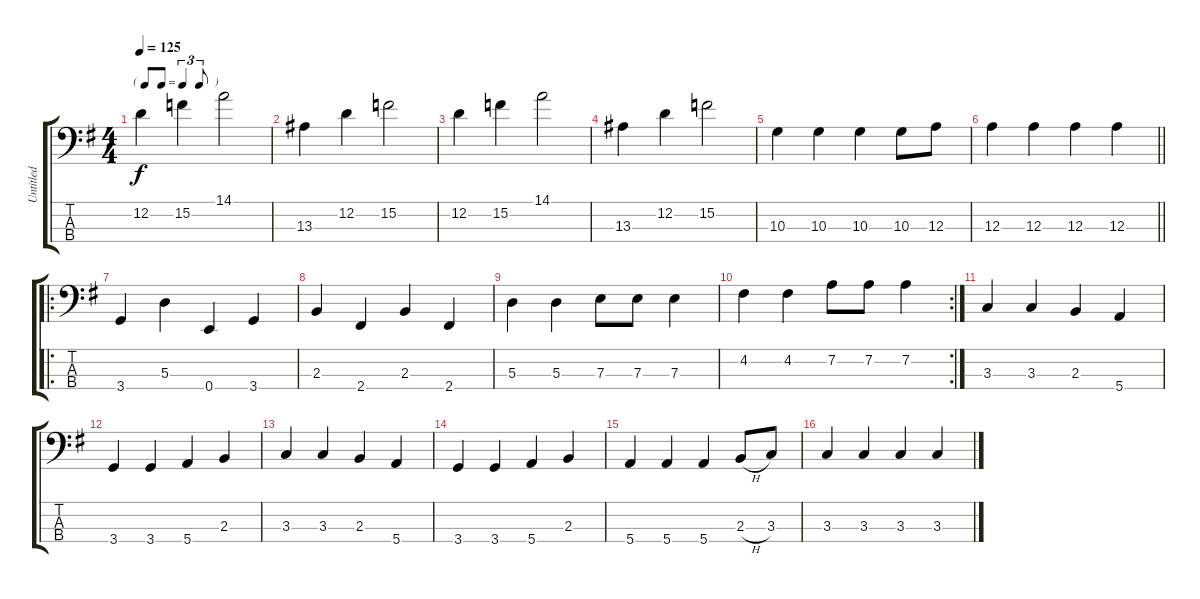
\track ("Untitled" "Untitled") {instrument electricbassfinger}
\staff {score tabs}
\tuning (G2 D2 A1 E1) {hide}
\ts (4 4)
\tf triplet8th
\tempo 125
\clef f4
\ks g
12.2.4{dy f} 15.2.4 14.1.2 |
13.3.4 12.2.4 15.2.2 |
12.2.4 15.2.4 14.1.2 |
13.3.4 12.2.4 15.2.2 |
10.3.4 10.3.4 10.3.4 10.3.8 12.3.8 |
\barLineRight lightlight
12.3.4 12.3.4 12.3.4 12.3.4 |
\ro
3.4.4 5.3.4 0.4.4 3.4.4 |
2.3.4 2.4.4 2.3.4 2.4.4 |
5.3.4 5.3.4 7.3.8 7.3.8 7.3.4 |
\rc 2
4.2.4 4.2.4 7.2.8 7.2.8 7.2.4 |
3.3.4 3.3.4 2.3.4 5.4.4 |
3.4.4 3.4.4 5.4.4 2.3.4 |
3.3.4 3.3.4 2.3.4 5.4.4 |
3.4.4 3.4.4 5.4.4 2.3.4 |
5.4.4 5.4.4 5.4.4 2.3{h}.8 3.3.8 |
3.3.4 3.3.4 3.3.4 3.3.4
